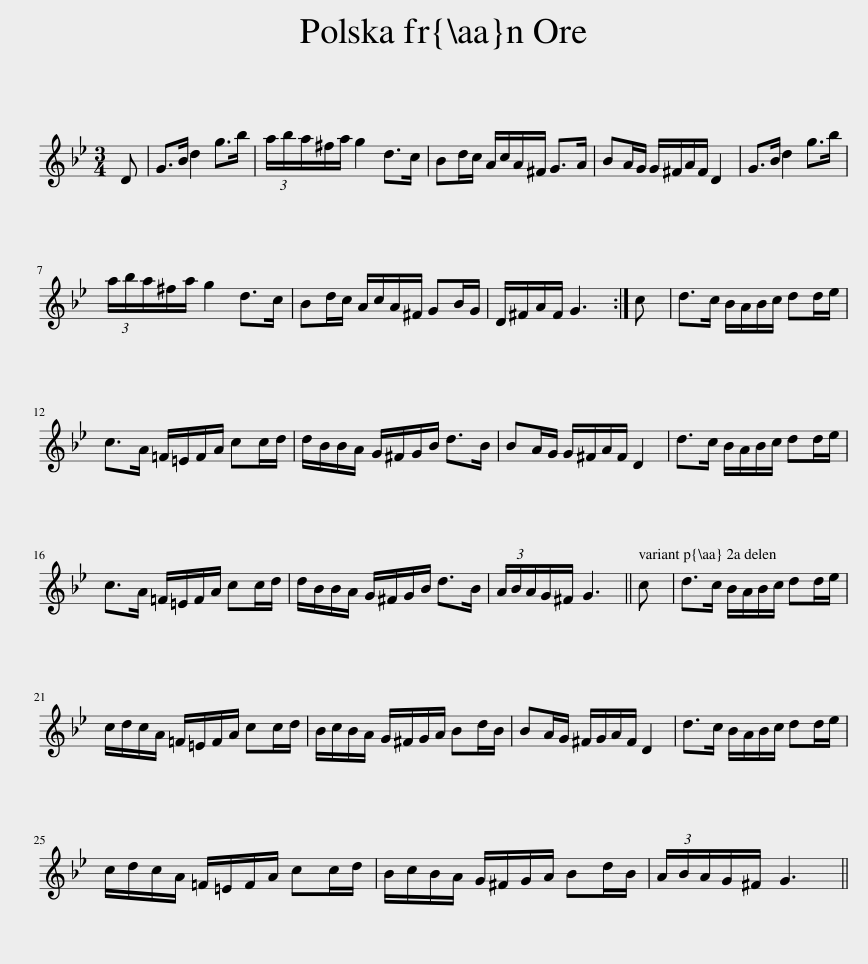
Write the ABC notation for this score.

X:1
L:1/8
M:3/4
I:linebreak $
K:Gmin
V:1 treble
V:1
 D | G>B d2 g>b | (3a/b/a/^f/a/ g2 d>c | Bd/c/ A/c/A/^F/ G>A | BA/G/ G/^F/A/F/ D2 | %5
 G>B d2 g>b |$ (3a/b/a/^f/a/ g2 d>c | Bd/c/ A/c/A/^F/ GB/G/ | D/^F/A/F/ G3 :| c | %10
 d>c B/A/B/c/ dd/e/ |$ c>A =F/=E/F/A/ cc/d/ | d/B/B/A/ G/^F/G/B/ d>B | BA/G/ G/^F/A/F/ D2 | d>c B/A/B/c/ dd/e/ |$ %15
 c>A =F/=E/F/A/ cc/d/ | d/B/B/A/ G/^F/G/B/ d>B | (3A/B/A/G/^F/ G3 || c | d>c B/A/B/c/ dd/e/ |$ %20
 c/d/c/A/ =F/=E/F/A/ cc/d/ | B/c/B/A/ G/^F/G/A/ Bd/B/ | BA/G/ ^F/G/A/F/ D2 | d>c B/A/B/c/ dd/e/ |$ c/d/c/A/ =F/=E/F/A/ cc/d/ | %25
 B/c/B/A/ G/^F/G/A/ Bd/B/ | (3A/B/A/G/^F/ G3 || %27
